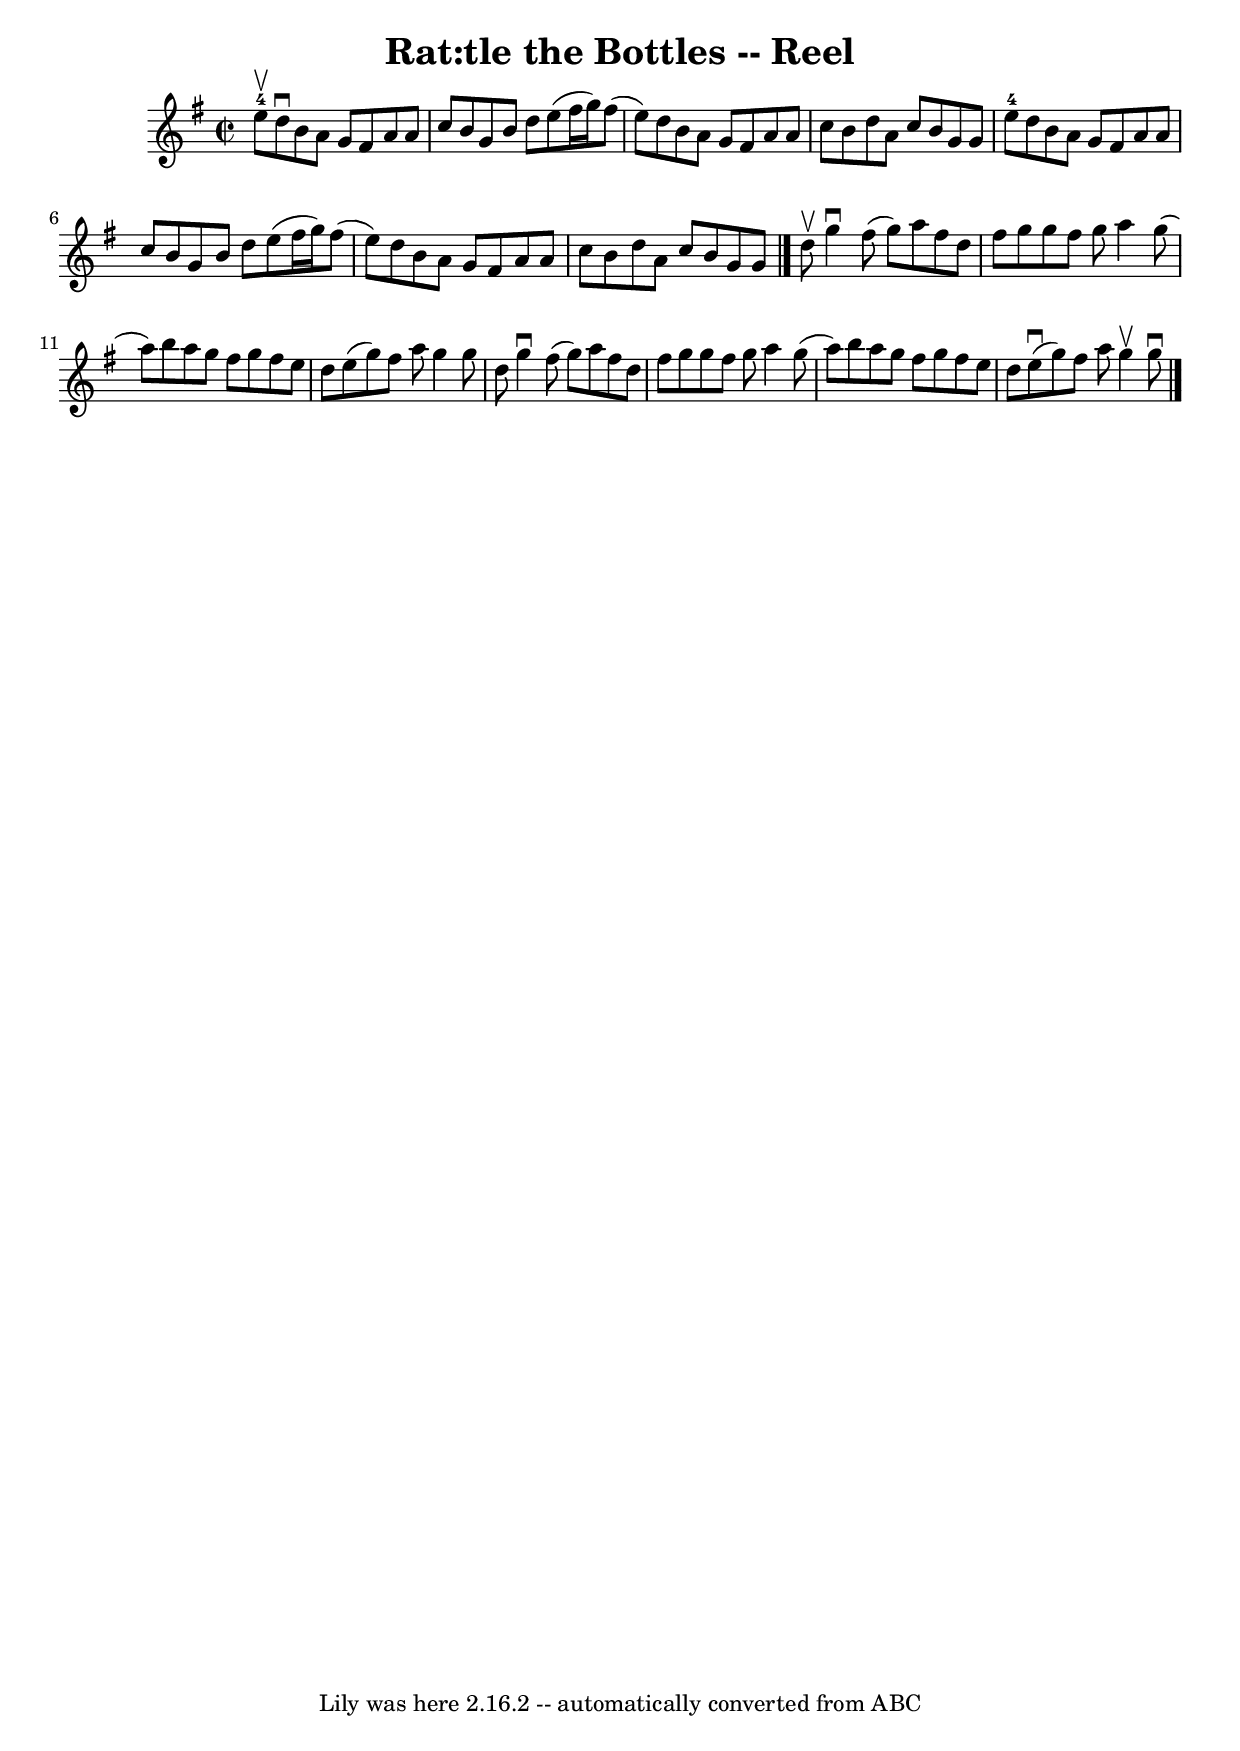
\version "2.7.40"
\include "Mammoth.ily"
\header {
	%% book = "Ryan's Mammoth Collection"
	crossRefNumber = "1"
	footnotes = "\\\\365"
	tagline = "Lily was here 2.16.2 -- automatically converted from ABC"
	title = "Rat:tle the Bottles -- Reel"
}
voicedefault =  {


\override Staff.TimeSignature #'style = #'C
 \time 2/2 \key g \major e''8-4^\upbow |
 d''8^\downbow b'8 
 a'8 g'8 fis'8 a'8 a'8 c''8    |
 b'8 g'8 b'8    
d''8 e''8 (fis''16 g''16) fis''8 (e''8)   |
 d''8   
 b'8 a'8 g'8 fis'8 a'8 a'8 c''8    |
 b'8 d''8    
a'8 c''8 b'8 g'8 g'8 e''8-4   |
 d''8 b'8 a'8 
 g'8 fis'8 a'8 a'8 c''8    |
 b'8 g'8 b'8 d''8   
 e''8 (fis''16 g''16) fis''8 (e''8)   |
 d''8 b'8   
 a'8 g'8 fis'8 a'8 a'8 c''8    |
 b'8 d''8 a'8    
c''8 b'8 g'8 g'8    \bar "|." d''8^\upbow |
 g''4 
^\downbow fis''8 (g''8) a''8 fis''8 d''8 fis''8    |
  
 g''8 g''8 fis''8 g''8 a''4 g''8 (a''8)   |
 b''8  
 a''8 g''8 fis''8 g''8 fis''8 e''8 d''8    |
 e''8 (
 g''8) fis''8 a''8 g''4 g''8 d''8    |
 g''4 
^\downbow fis''8 (g''8) a''8 fis''8 d''8 fis''8    |
  
 g''8 g''8 fis''8 g''8 a''4 g''8 (a''8)   |
 b''8  
 a''8 g''8 fis''8 g''8 fis''8 e''8 d''8    |
 e''8 
^\downbow(g''8) fis''8 a''8 g''4^\upbow g''8^\downbow   
\bar "|."   
}

\score{
    <<

	\context Staff="default"
	{
	    \voicedefault 
	}

    >>
	\layout {
	}
	\midi {}
}
